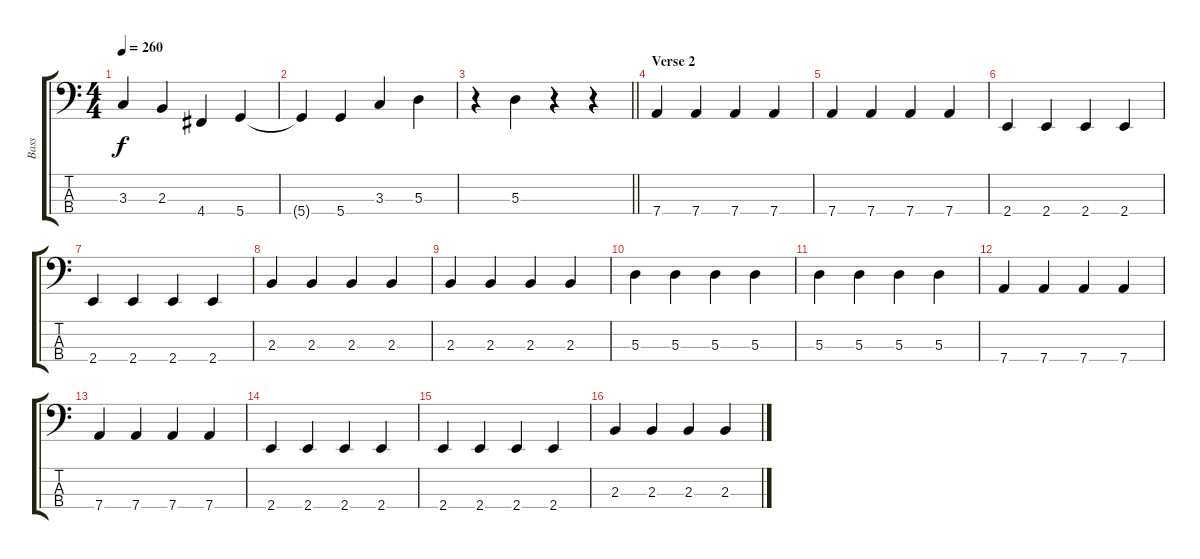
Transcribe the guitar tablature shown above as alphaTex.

\track ("Bass" "Bass") {instrument electricbassfinger}
\staff {score tabs}
\tuning (G2 D2 A1 D1) {hide}
\ts (4 4)
\tempo 260
\clef f4
\ks c
3.3{t}.4{dy f} 2.3.4 4.4.4 5.4.4 |
5.4{t}.4 5.4.4 3.3.4 5.3.4 |
\barLineRight lightlight
r.4 5.3.4 r.4 r.4 |
\section ("" "Verse 2")
7.4.4 7.4.4 7.4.4 7.4.4 |
7.4.4 7.4.4 7.4.4 7.4.4 |
2.4.4 2.4.4 2.4.4 2.4.4 |
2.4.4 2.4.4 2.4.4 2.4.4 |
2.3.4 2.3.4 2.3.4 2.3.4 |
2.3.4 2.3.4 2.3.4 2.3.4 |
5.3.4 5.3.4 5.3.4 5.3.4 |
5.3.4 5.3.4 5.3.4 5.3.4 |
7.4.4 7.4.4 7.4.4 7.4.4 |
7.4.4 7.4.4 7.4.4 7.4.4 |
2.4.4 2.4.4 2.4.4 2.4.4 |
2.4.4 2.4.4 2.4.4 2.4.4 |
2.3.4 2.3.4 2.3.4 2.3.4
